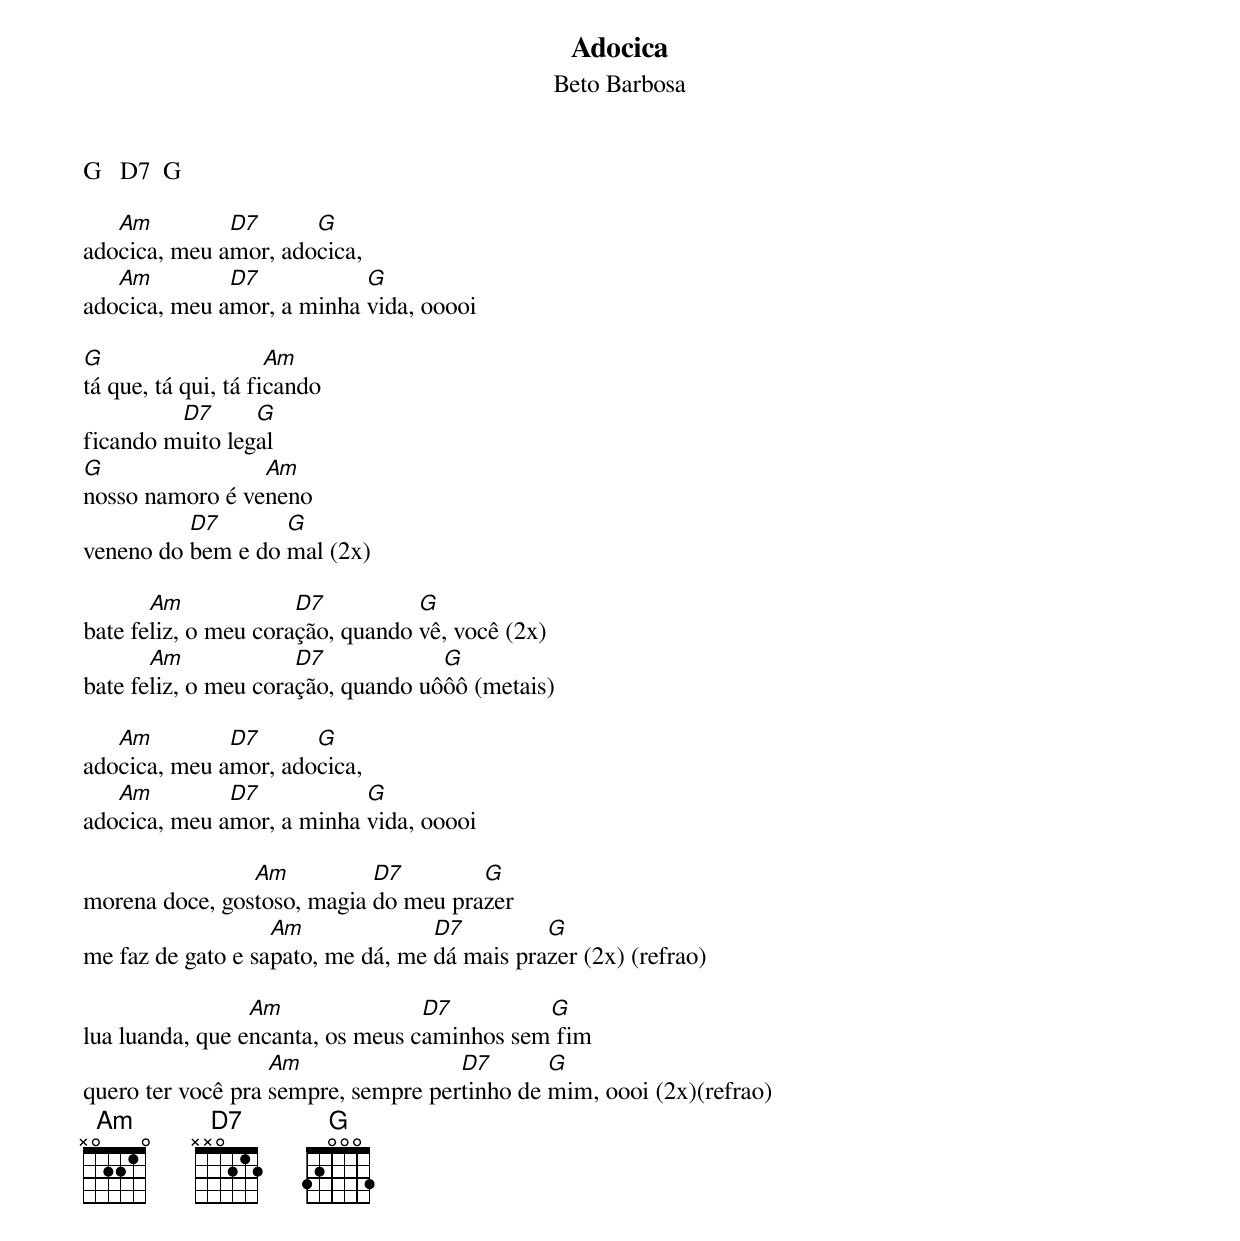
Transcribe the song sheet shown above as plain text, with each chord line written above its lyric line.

Adocica
Beto Barbosa


G   D7  G

   Am         D7      G
adocica, meu amor, adocica,
   Am         D7           G
adocica, meu amor, a minha vida, ooooi

G                    Am
tá que, tá qui, tá ficando
         D7      G
ficando muito legal
G                Am
nosso namoro é veneno
          D7       G
veneno do bem e do mal (2x)

       Am             D7          G
bate feliz, o meu coração, quando vê, você (2x)
       Am             D7            G
bate feliz, o meu coração, quando uôôô (metais)

   Am         D7      G
adocica, meu amor, adocica,
   Am         D7           G
adocica, meu amor, a minha vida, ooooi

                Am          D7        G
morena doce, gostoso, magia do meu prazer
                   Am              D7         G
me faz de gato e sapato, me dá, me dá mais prazer (2x) (refrao)

                 Am               D7         G
lua luanda, que encanta, os meus caminhos sem fim
                   Am                D7       G
quero ter você pra sempre, sempre pertinho de mim, oooi (2x)(refrao)
